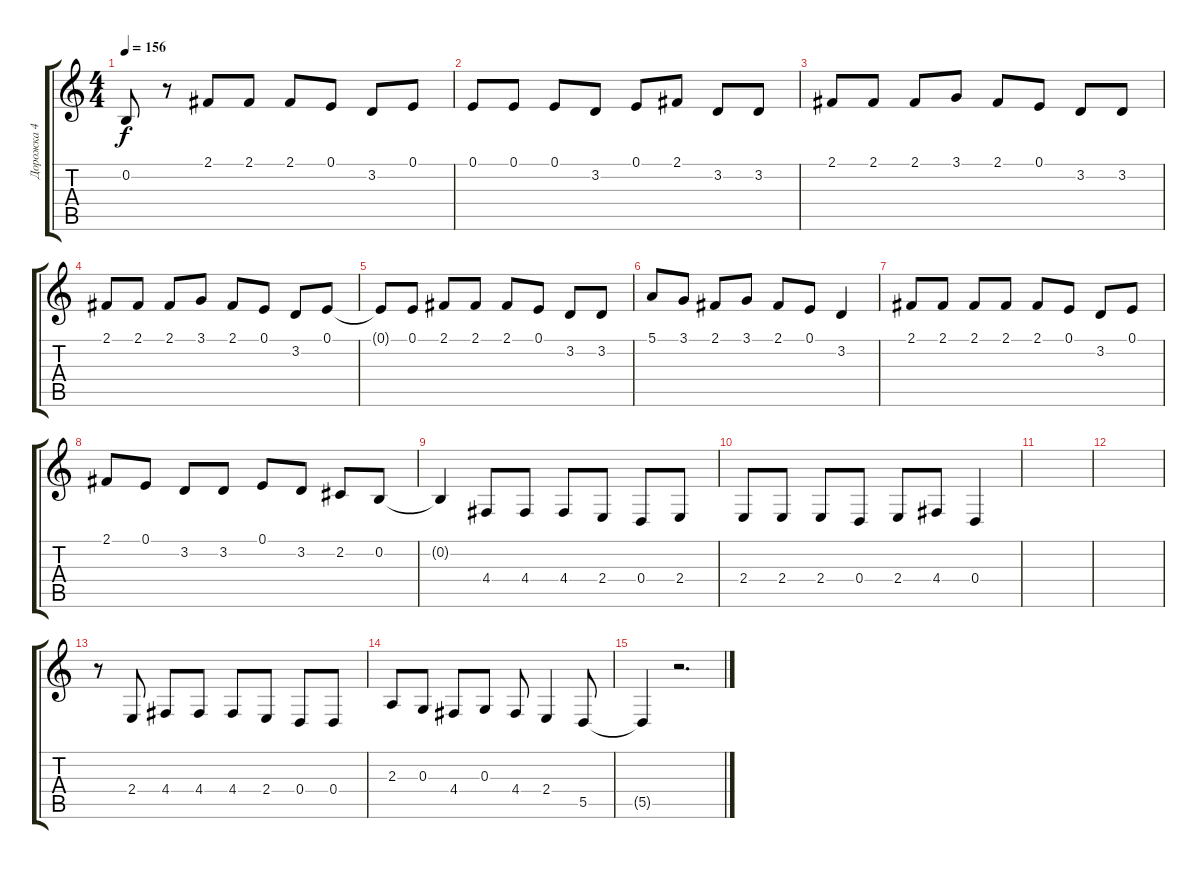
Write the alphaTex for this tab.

\track ("Дорожка 4" "Дорожка 4") {instrument altosax}
\staff {score tabs}
\tuning (E4 B3 G3 D3 A2 E2) {hide}
\ts (4 4)
\tempo 156
\clef g2
\ks c
0.2{t}.8{dy f} r.8 2.1.8 2.1.8 2.1.8 0.1.8 3.2.8 0.1.8 |
0.1.8 0.1.8 0.1.8 3.2.8 0.1.8 2.1.8 3.2.8 3.2.8 |
2.1.8 2.1.8 2.1.8 3.1.8 2.1.8 0.1.8 3.2.8 3.2.8 |
2.1.8 2.1.8 2.1.8 3.1.8 2.1.8 0.1.8 3.2.8 0.1.8 |
0.1{t}.8 0.1.8 2.1.8 2.1.8 2.1.8 0.1.8 3.2.8 3.2.8 |
5.1.8 3.1.8 2.1.8 3.1.8 2.1.8 0.1.8 3.2.4 |
2.1.8 2.1.8 2.1.8 2.1.8 2.1.8 0.1.8 3.2.8 0.1.8 |
2.1.8 0.1.8 3.2.8 3.2.8 0.1.8 3.2.8 2.2.8 0.2.8 |
0.2{t}.4 4.4.8 4.4.8 4.4.8 2.4.8 0.4.8 2.4.8 |
2.4.8 2.4.8 2.4.8 0.4.8 2.4.8 4.4.8 0.4.4 |
|
|
r.8 2.4.8 4.4.8 4.4.8 4.4.8 2.4.8 0.4.8 0.4.8 |
2.3.8 0.3.8 4.4.8 0.3.8 4.4.8 2.4.4 5.5.8 |
5.5{t}.4 r.2{d}
